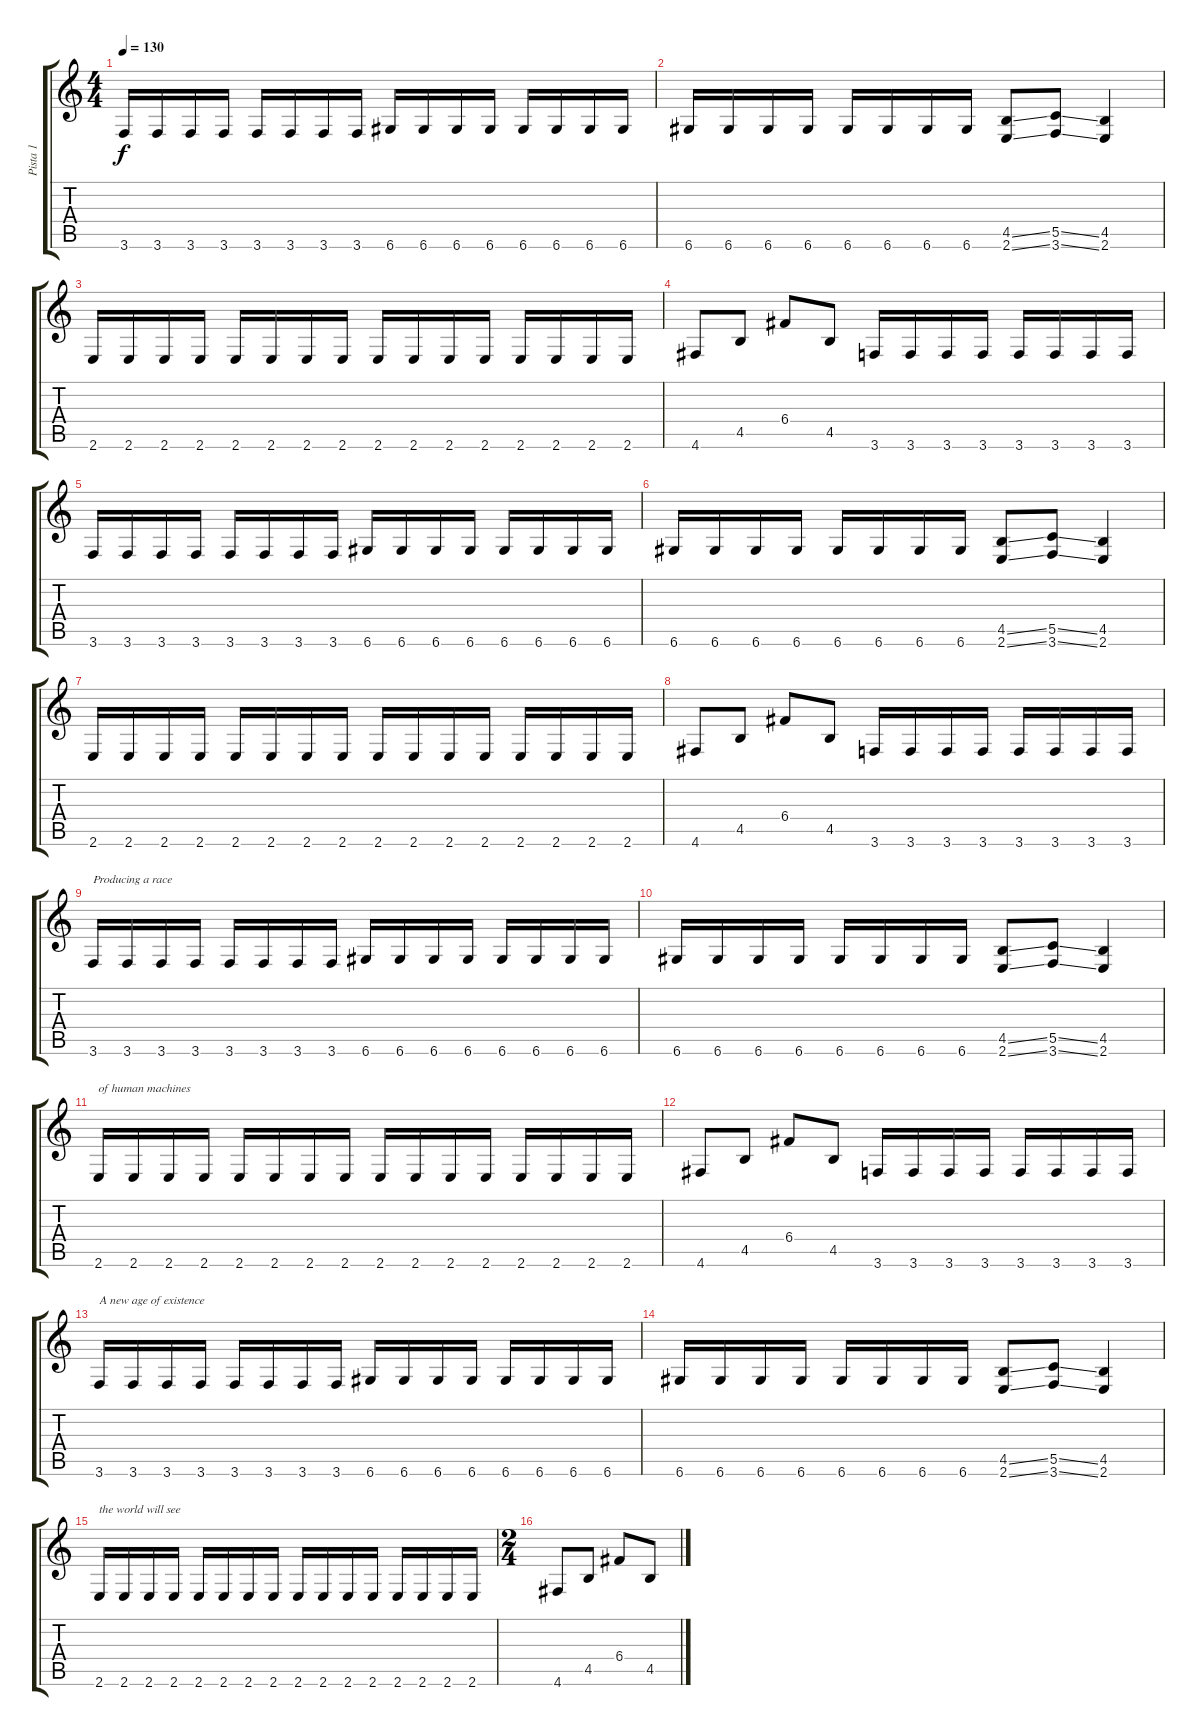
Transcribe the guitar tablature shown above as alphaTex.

\track ("Pista 1" "Pista 1") {instrument distortionguitar}
\staff {score tabs}
\tuning (D4 A3 F3 C3 G2 D2) {hide}
\ts (4 4)
\tempo 130
\clef g2
\ks c
3.6.16{dy f} 3.6.16 3.6.16 3.6.16 3.6.16 3.6.16 3.6.16 3.6.16 6.6.16 6.6.16 6.6.16 6.6.16 6.6.16 6.6.16 6.6.16 6.6.16 |
6.6.16 6.6.16 6.6.16 6.6.16 6.6.16 6.6.16 6.6.16 6.6.16 (4.5{ss} 2.6{ss}).8 (5.5{ss} 3.6{ss}).8 (4.5 2.6).4 |
2.6.16 2.6.16 2.6.16 2.6.16 2.6.16 2.6.16 2.6.16 2.6.16 2.6.16 2.6.16 2.6.16 2.6.16 2.6.16 2.6.16 2.6.16 2.6.16 |
4.6.8 4.5.8 6.4.8 4.5.8 3.6.16 3.6.16 3.6.16 3.6.16 3.6.16 3.6.16 3.6.16 3.6.16 |
3.6.16 3.6.16 3.6.16 3.6.16 3.6.16 3.6.16 3.6.16 3.6.16 6.6.16 6.6.16 6.6.16 6.6.16 6.6.16 6.6.16 6.6.16 6.6.16 |
6.6.16 6.6.16 6.6.16 6.6.16 6.6.16 6.6.16 6.6.16 6.6.16 (4.5{ss} 2.6{ss}).8 (5.5{ss} 3.6{ss}).8 (4.5 2.6).4 |
2.6.16 2.6.16 2.6.16 2.6.16 2.6.16 2.6.16 2.6.16 2.6.16 2.6.16 2.6.16 2.6.16 2.6.16 2.6.16 2.6.16 2.6.16 2.6.16 |
4.6.8 4.5.8 6.4.8 4.5.8 3.6.16 3.6.16 3.6.16 3.6.16 3.6.16 3.6.16 3.6.16 3.6.16 |
3.6.16{txt "Producing a race"} 3.6.16 3.6.16 3.6.16 3.6.16 3.6.16 3.6.16 3.6.16 6.6.16 6.6.16 6.6.16 6.6.16 6.6.16 6.6.16 6.6.16 6.6.16 |
6.6.16 6.6.16 6.6.16 6.6.16 6.6.16 6.6.16 6.6.16 6.6.16 (4.5{ss} 2.6{ss}).8 (5.5{ss} 3.6{ss}).8 (4.5 2.6).4 |
2.6.16{txt "of human machines"} 2.6.16 2.6.16 2.6.16 2.6.16 2.6.16 2.6.16 2.6.16 2.6.16 2.6.16 2.6.16 2.6.16 2.6.16 2.6.16 2.6.16 2.6.16 |
4.6.8 4.5.8 6.4.8 4.5.8 3.6.16 3.6.16 3.6.16 3.6.16 3.6.16 3.6.16 3.6.16 3.6.16 |
3.6.16{txt "A new age of existence"} 3.6.16 3.6.16 3.6.16 3.6.16 3.6.16 3.6.16 3.6.16 6.6.16 6.6.16 6.6.16 6.6.16 6.6.16 6.6.16 6.6.16 6.6.16 |
6.6.16 6.6.16 6.6.16 6.6.16 6.6.16 6.6.16 6.6.16 6.6.16 (4.5{ss} 2.6{ss}).8 (5.5{ss} 3.6{ss}).8 (4.5 2.6).4 |
2.6.16{txt "the world will see"} 2.6.16 2.6.16 2.6.16 2.6.16 2.6.16 2.6.16 2.6.16 2.6.16 2.6.16 2.6.16 2.6.16 2.6.16 2.6.16 2.6.16 2.6.16 |
\ts (2 4)
4.6.8 4.5.8 6.4.8 4.5.8
